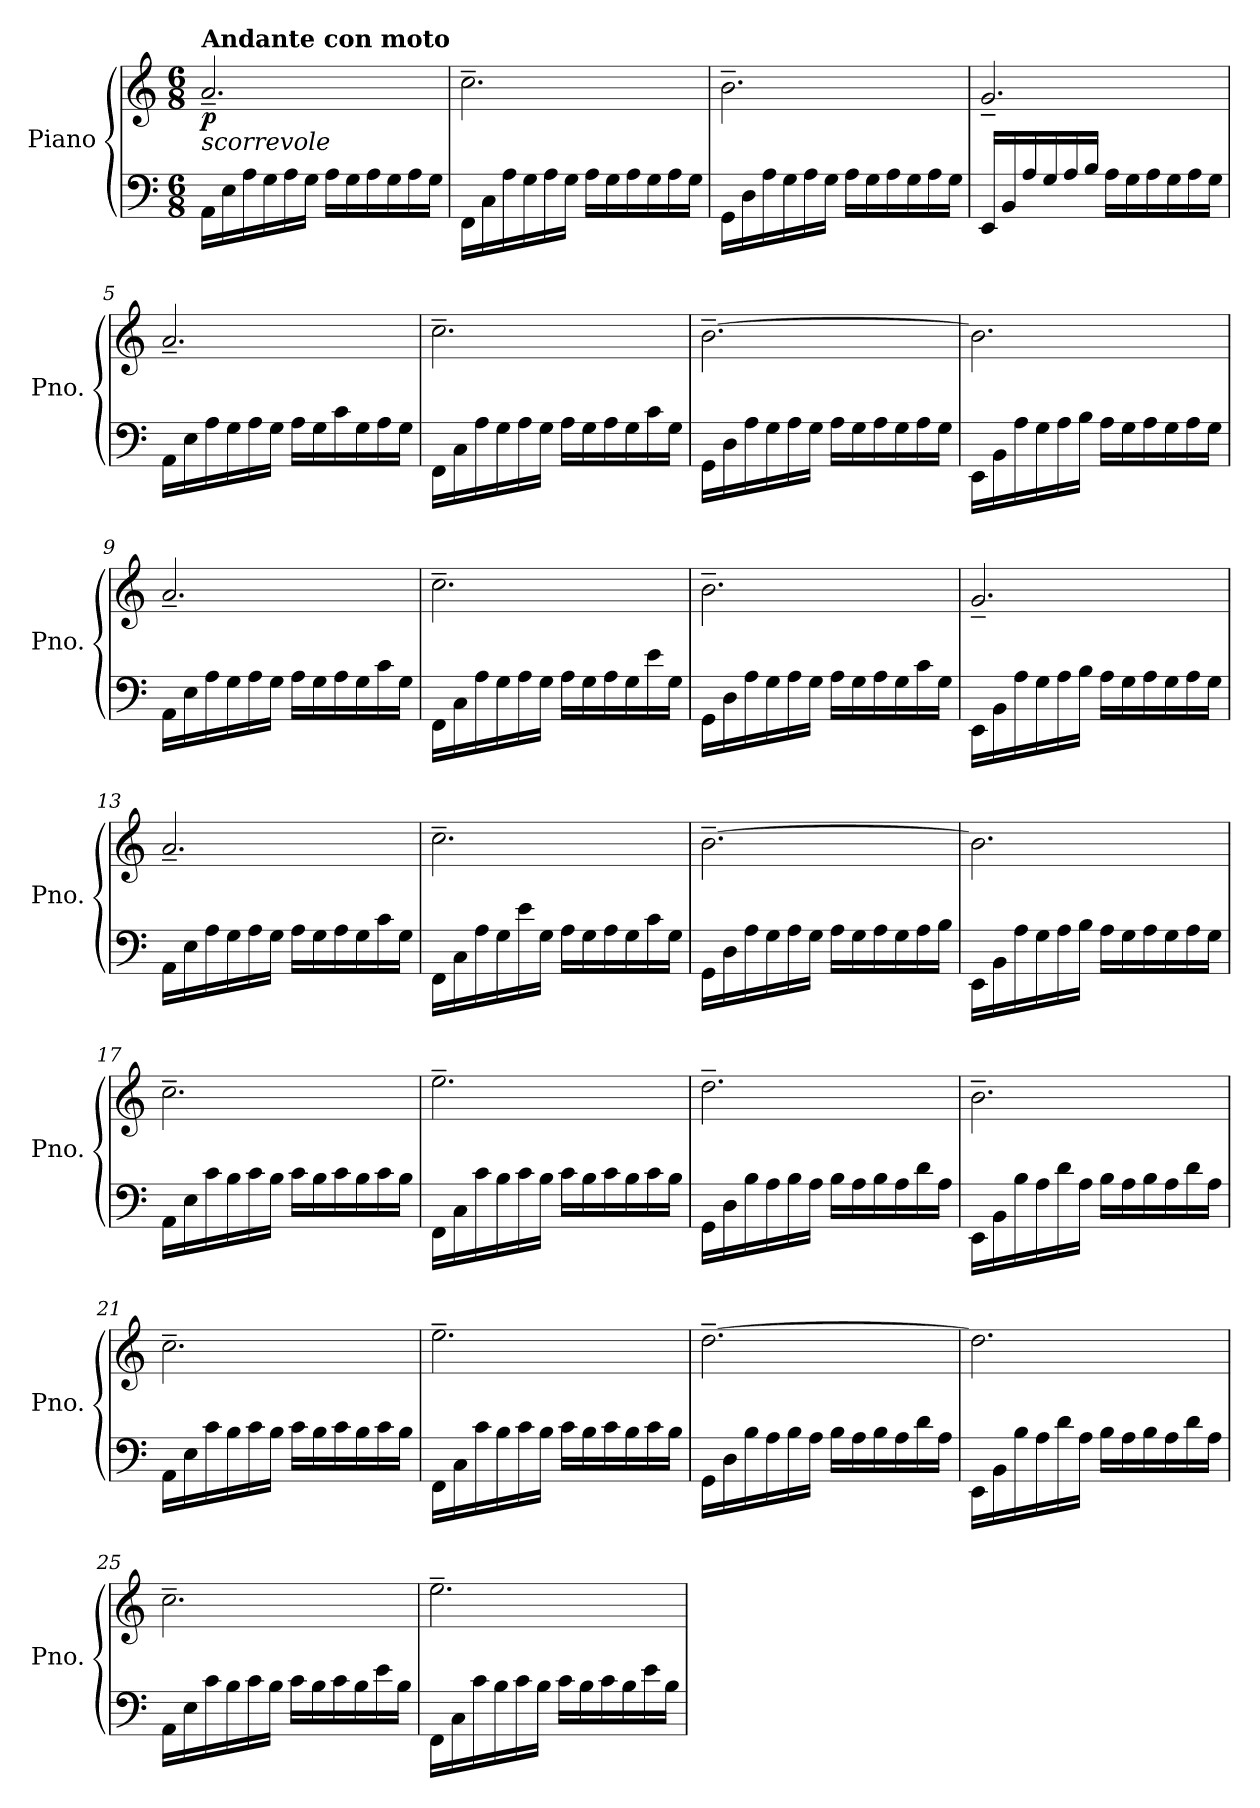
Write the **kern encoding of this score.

**kern	**kern	**dynam
*part1	*part1	*part1
*staff2	*staff1	*staff1/2
*I"Piano	*	*
*I'Pno.	*	*
*clefF4	*clefG2	*
*k[]	*k[]	*
*M6/8	*M6/8	*
=1	=1	=1
!	!LO:TX:a:B:t=Andante con moto	!
!	!LO:TX:b:i:t=scorrevole	!
!	!	!LO:DY:b
16AA\LL	2.a~/	p
16E\	.	.
16A\	.	.
16G\	.	.
16A\	.	.
16G\JJ	.	.
16A\LL	.	.
16G\	.	.
16A\	.	.
16G\	.	.
16A\	.	.
16G\JJ	.	.
=2	=2	=2
16FF\LL	2.cc~\	.
16C\	.	.
16A\	.	.
16G\	.	.
16A\	.	.
16G\JJ	.	.
16A\LL	.	.
16G\	.	.
16A\	.	.
16G\	.	.
16A\	.	.
16G\JJ	.	.
=3	=3	=3
16GG\LL	2.b~\	.
16D\	.	.
16A\	.	.
16G\	.	.
16A\	.	.
16G\JJ	.	.
16A\LL	.	.
16G\	.	.
16A\	.	.
16G\	.	.
16A\	.	.
16G\JJ	.	.
=4	=4	=4
16EE/LL	2.g~/	.
16BB/	.	.
16A/	.	.
16G/	.	.
16A/	.	.
16B/JJ	.	.
16A\LL	.	.
16G\	.	.
16A\	.	.
16G\	.	.
16A\	.	.
16G\JJ	.	.
!!LO:LB:g=z
=5	=5	=5
16AA\LL	2.a~/	.
16E\	.	.
16A\	.	.
16G\	.	.
16A\	.	.
16G\JJ	.	.
16A\LL	.	.
16G\	.	.
16c\	.	.
16G\	.	.
16A\	.	.
16G\JJ	.	.
=6	=6	=6
16FF\LL	2.cc~\	.
16C\	.	.
16A\	.	.
16G\	.	.
16A\	.	.
16G\JJ	.	.
16A\LL	.	.
16G\	.	.
16A\	.	.
16G\	.	.
16c\	.	.
16G\JJ	.	.
=7	=7	=7
16GG\LL	[2.b~\	.
16D\	.	.
16A\	.	.
16G\	.	.
16A\	.	.
16G\JJ	.	.
16A\LL	.	.
16G\	.	.
16A\	.	.
16G\	.	.
16A\	.	.
16G\JJ	.	.
=8	=8	=8
16EE\LL	2.b\]	.
16BB\	.	.
16A\	.	.
16G\	.	.
16A\	.	.
16B\JJ	.	.
16A\LL	.	.
16G\	.	.
16A\	.	.
16G\	.	.
16A\	.	.
16G\JJ	.	.
!!LO:LB:g=z
=9	=9	=9
16AA\LL	2.a~/	.
16E\	.	.
16A\	.	.
16G\	.	.
16A\	.	.
16G\JJ	.	.
16A\LL	.	.
16G\	.	.
16A\	.	.
16G\	.	.
16c\	.	.
16G\JJ	.	.
=10	=10	=10
16FF\LL	2.cc~\	.
16C\	.	.
16A\	.	.
16G\	.	.
16A\	.	.
16G\JJ	.	.
16A\LL	.	.
16G\	.	.
16A\	.	.
16G\	.	.
16e\	.	.
16G\JJ	.	.
=11	=11	=11
16GG\LL	2.b~\	.
16D\	.	.
16A\	.	.
16G\	.	.
16A\	.	.
16G\JJ	.	.
16A\LL	.	.
16G\	.	.
16A\	.	.
16G\	.	.
16c\	.	.
16G\JJ	.	.
=12	=12	=12
16EE\LL	2.g~/	.
16BB\	.	.
16A\	.	.
16G\	.	.
16A\	.	.
16B\JJ	.	.
16A\LL	.	.
16G\	.	.
16A\	.	.
16G\	.	.
16A\	.	.
16G\JJ	.	.
!!LO:LB:g=z
=13	=13	=13
16AA\LL	2.a~/	.
16E\	.	.
16A\	.	.
16G\	.	.
16A\	.	.
16G\JJ	.	.
16A\LL	.	.
16G\	.	.
16A\	.	.
16G\	.	.
16c\	.	.
16G\JJ	.	.
=14	=14	=14
16FF\LL	2.cc~\	.
16C\	.	.
16A\	.	.
16G\	.	.
16e\	.	.
16G\JJ	.	.
16A\LL	.	.
16G\	.	.
16A\	.	.
16G\	.	.
16c\	.	.
16G\JJ	.	.
=15	=15	=15
16GG\LL	[2.b~\	.
16D\	.	.
16A\	.	.
16G\	.	.
16A\	.	.
16G\JJ	.	.
16A\LL	.	.
16G\	.	.
16A\	.	.
16G\	.	.
16A\	.	.
16B\JJ	.	.
=16	=16	=16
16EE\LL	2.b\]	.
16BB\	.	.
16A\	.	.
16G\	.	.
16A\	.	.
16B\JJ	.	.
16A\LL	.	.
16G\	.	.
16A\	.	.
16G\	.	.
16A\	.	.
16G\JJ	.	.
!!LO:LB:g=z
=17	=17	=17
16AA\LL	2.cc~\	.
16E\	.	.
16c\	.	.
16B\	.	.
16c\	.	.
16B\JJ	.	.
16c\LL	.	.
16B\	.	.
16c\	.	.
16B\	.	.
16c\	.	.
16B\JJ	.	.
=18	=18	=18
16FF\LL	2.ee~\	.
16C\	.	.
16c\	.	.
16B\	.	.
16c\	.	.
16B\JJ	.	.
16c\LL	.	.
16B\	.	.
16c\	.	.
16B\	.	.
16c\	.	.
16B\JJ	.	.
=19	=19	=19
16GG\LL	2.dd~\	.
16D\	.	.
16B\	.	.
16A\	.	.
16B\	.	.
16A\JJ	.	.
16B\LL	.	.
16A\	.	.
16B\	.	.
16A\	.	.
16d\	.	.
16A\JJ	.	.
=20	=20	=20
16EE\LL	2.b~\	.
16BB\	.	.
16B\	.	.
16A\	.	.
16d\	.	.
16A\JJ	.	.
16B\LL	.	.
16A\	.	.
16B\	.	.
16A\	.	.
16d\	.	.
16A\JJ	.	.
!!LO:LB:g=z
=21	=21	=21
16AA\LL	2.cc~\	.
16E\	.	.
16c\	.	.
16B\	.	.
16c\	.	.
16B\JJ	.	.
16c\LL	.	.
16B\	.	.
16c\	.	.
16B\	.	.
16c\	.	.
16B\JJ	.	.
=22	=22	=22
16FF\LL	2.ee~\	.
16C\	.	.
16c\	.	.
16B\	.	.
16c\	.	.
16B\JJ	.	.
16c\LL	.	.
16B\	.	.
16c\	.	.
16B\	.	.
16c\	.	.
16B\JJ	.	.
=23	=23	=23
16GG\LL	[2.dd~\	.
16D\	.	.
16B\	.	.
16A\	.	.
16B\	.	.
16A\JJ	.	.
16B\LL	.	.
16A\	.	.
16B\	.	.
16A\	.	.
16d\	.	.
16A\JJ	.	.
=24	=24	=24
16EE\LL	2.dd\]	.
16BB\	.	.
16B\	.	.
16A\	.	.
16d\	.	.
16A\JJ	.	.
16B\LL	.	.
16A\	.	.
16B\	.	.
16A\	.	.
16d\	.	.
16A\JJ	.	.
!!LO:PB:g=z
=25	=25	=25
16AA\LL	2.cc~\	.
16E\	.	.
16c\	.	.
16B\	.	.
16c\	.	.
16B\JJ	.	.
16c\LL	.	.
16B\	.	.
16c\	.	.
16B\	.	.
16e\	.	.
16B\JJ	.	.
=26	=26	=26
16FF\LL	2.ee~\	.
16C\	.	.
16c\	.	.
16B\	.	.
16c\	.	.
16B\JJ	.	.
16c\LL	.	.
16B\	.	.
16c\	.	.
16B\	.	.
16e\	.	.
16B\JJ	.	.
=	=	=
*-	*-	*-
